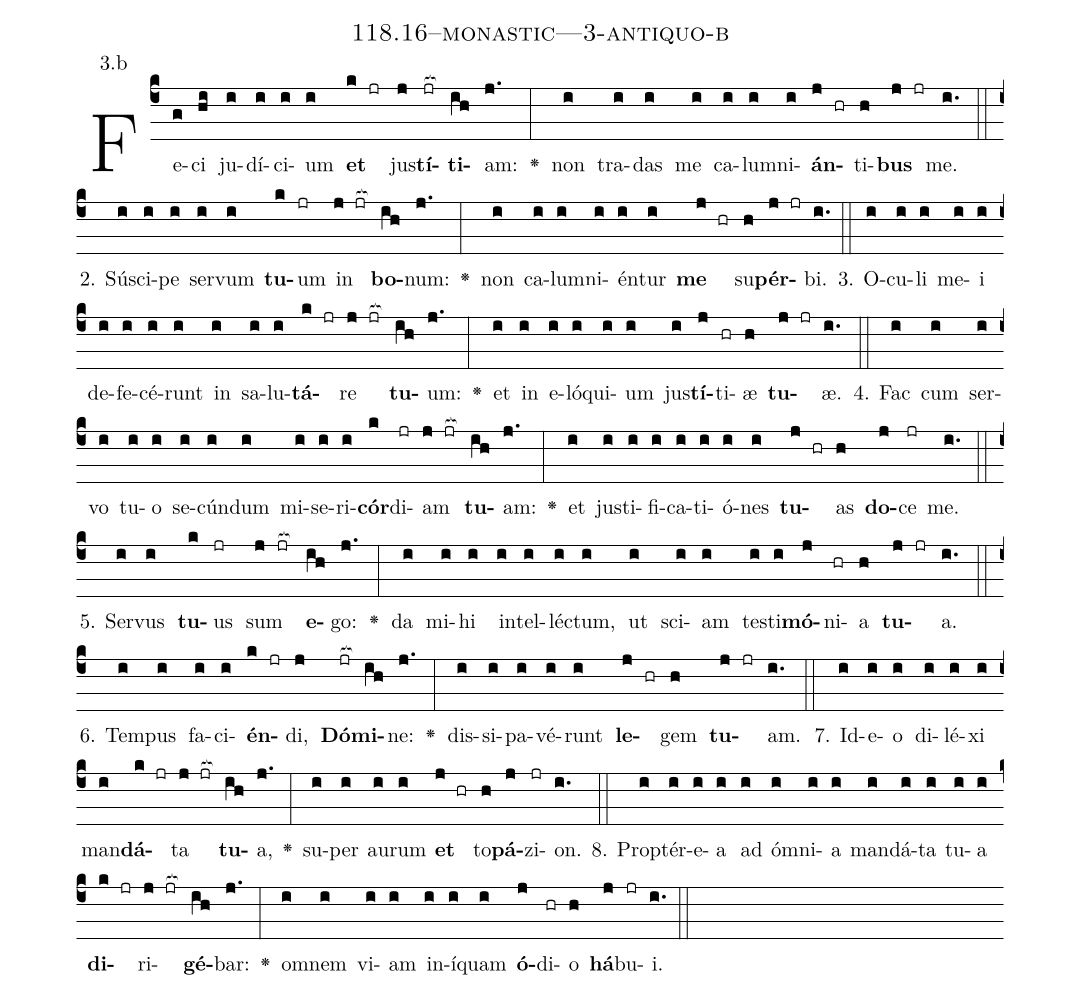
name: 118.16--monastic---3-antiquo-b;
annotation: 3.b;
%%
(c4)Fe(g)ci(hi) ju(i)dí(i)ci(i)um(i) <b>et</b>(k jr) jus(j)<b>tí</b>(jr[ocb:1{])<b>ti</b>(ih[ocb:0}])am:(j.) <v>\greheightstar</v>(:) non(i) tra(i)das(i) me(i) ca(i)lum(i)ni(i)<b>án</b>(j hr)ti(h)<b>bus</b>(j jr) me.(i.) (::)
2. Sú(i)sci(i)pe(i) ser(i)vum(i) <b>tu</b>(k)um(jr) in(j jr[ocb:1{]) <b>bo</b>(ih[ocb:0}])num:(j.) <v>\greheightstar</v>(:) non(i) ca(i)lum(i)ni(i)én(i)tur(i) <b>me</b>(j hr) su(h)<b>pér</b>(j jr)bi.(i.) (::)
3. O(i)cu(i)li(i) me(i)i(i) de(i)fe(i)cé(i)runt(i) in(i) sa(i)lu(i)<b>tá</b>(k jr)re(j jr[ocb:1{]) <b>tu</b>(ih[ocb:0}])um:(j.) <v>\greheightstar</v>(:) et(i) in(i) e(i)ló(i)qui(i)um(i) jus(i)<b>tí</b>(j)ti(hr)æ(h) <b>tu</b>(j jr)æ.(i.) (::)
4. Fac(i) cum(i) ser(i)vo(i) tu(i)o(i) se(i)cún(i)dum(i) mi(i)se(i)ri(i)<b>cór</b>(k)di(jr)am(j jr[ocb:1{]) <b>tu</b>(ih[ocb:0}])am:(j.) <v>\greheightstar</v>(:) et(i) jus(i)ti(i)fi(i)ca(i)ti(i)ó(i)nes(i) <b>tu</b>(j hr)as(h) <b>do</b>(j)ce(jr) me.(i.) (::)
5. Ser(i)vus(i) <b>tu</b>(k)us(jr) sum(j jr[ocb:1{]) <b>e</b>(ih[ocb:0}])go:(j.) <v>\greheightstar</v>(:) da(i) mi(i)hi(i) in(i)tel(i)léc(i)tum,(i) ut(i) sci(i)am(i) tes(i)ti(i)<b>mó</b>(j)ni(hr)a(h) <b>tu</b>(j jr)a.(i.) (::)
6. Tem(i)pus(i) fa(i)ci(i)<b>én</b>(k jr)di,(j) <b>Dó</b>(jr[ocb:1{])<b>mi</b>(ih[ocb:0}])ne:(j.) <v>\greheightstar</v>(:) dis(i)si(i)pa(i)vé(i)runt(i) <b>le</b>(j hr)gem(h) <b>tu</b>(j jr)am.(i.) (::)
7. Id(i)e(i)o(i) di(i)lé(i)xi(i) man(i)<b>dá</b>(k jr)ta(j jr[ocb:1{]) <b>tu</b>(ih[ocb:0}])a,(j.) <v>\greheightstar</v>(:) su(i)per(i) au(i)rum(i) <b>et</b>(j hr) to(h)<b>pá</b>(j)zi(jr)on.(i.) (::)
8. Prop(i)tér(i)e(i)a(i) ad(i) óm(i)ni(i)a(i) man(i)dá(i)ta(i) tu(i)a(i) <b>di</b>(k jr)ri(j jr[ocb:1{])<b>gé</b>(ih[ocb:0}])bar:(j.) <v>\greheightstar</v>(:) om(i)nem(i) vi(i)am(i) in(i)í(i)quam(i) <b>ó</b>(j)di(hr)o(h) <b>há</b>(j)bu(jr)i.(i.) (::)
